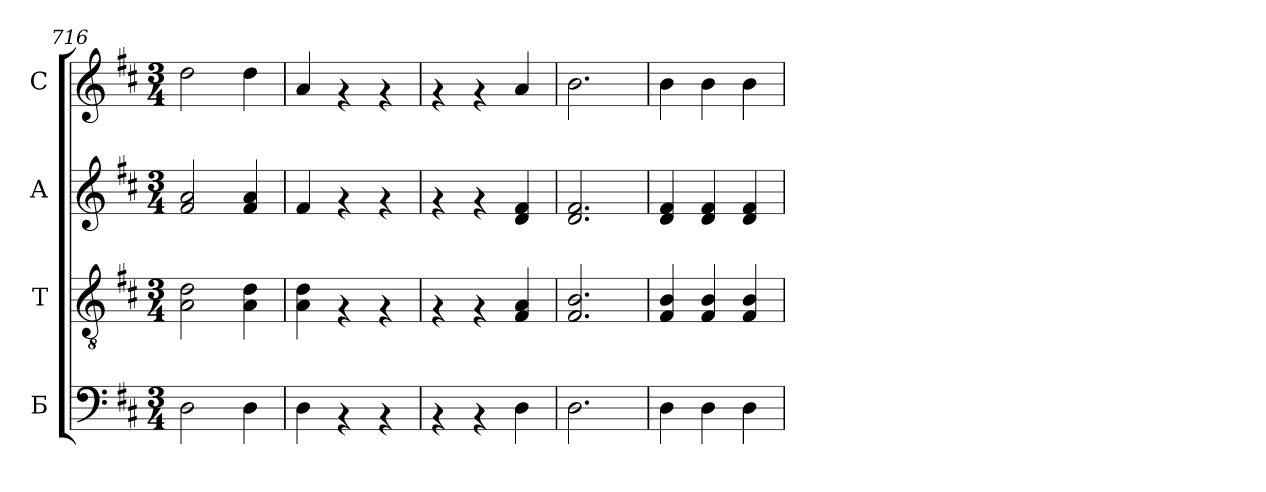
**kern	**kern	**kern	**kern
*part4	*part3	*part2	*part1
*staff4	*staff3	*staff2	*staff1
*I"Б	*I"Т	*I"А	*I"С
*clefF4	*clefGv2	*clefG2	*clefG2
*k[f#c#]	*k[f#c#]	*k[f#c#]	*k[f#c#]
*D:	*D:	*D:	*D:
*M3/4	*M3/4	*M3/4	*M3/4
=716	=716	=716	=716
2D\	2A\ 2d\	2f#/ 2a/	2dd\
4D\	4A\ 4d\	4f#/ 4a/	4dd\
=717	=717	=717	=717
4D\	4A\ 4d\	4f#/	4a/
4rAA	4rF	4rf	4rf
4rAA	4rF	4rf	4rf
=718	=718	=718	=718
4rAA	4rF	4rf	4rf
4rAA	4rF	4rf	4rf
4D\	4F#/ 4A/	4d/ 4f#/	4a/
=719	=719	=719	=719
2.D\	2.F#/ 2.B/	2.d/ 2.f#/	2.b\
=720	=720	=720	=720
4D\	4F#/ 4B/	4d/ 4f#/	4b\
4D\	4F#/ 4B/	4d/ 4f#/	4b\
4D\	4F#/ 4B/	4d/ 4f#/	4b\
=	=	=	=
*-	*-	*-	*-
